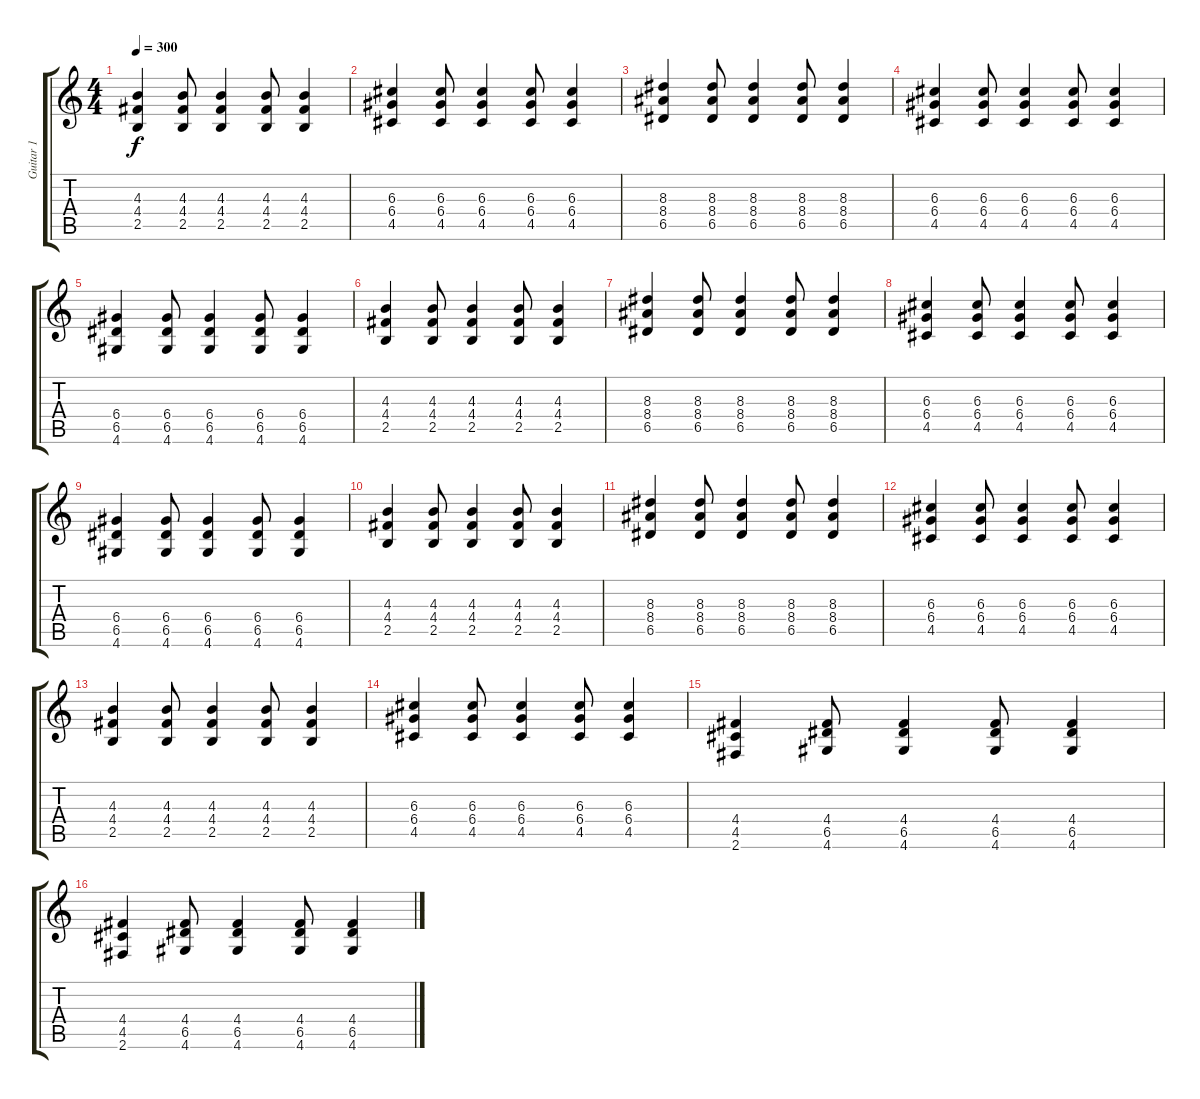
\track ("Guitar 1" "Guitar 1") {instrument distortionguitar}
\staff {score tabs}
\tuning (E4 B3 G3 D3 A2 E2) {hide}
\ts (4 4)
\tempo 300
\clef g2
\ks c
(4.3 4.4 2.5).4{dy f} (4.3 4.4 2.5).8 (4.3 4.4 2.5).4 (4.3 4.4 2.5).8 (4.3 4.4 2.5).4 |
(6.3 6.4 4.5).4 (6.3 6.4 4.5).8 (6.3 6.4 4.5).4 (6.3 6.4 4.5).8 (6.3 6.4 4.5).4 |
(8.3 8.4 6.5).4 (8.3 8.4 6.5).8 (8.3 8.4 6.5).4 (8.3 8.4 6.5).8 (8.3 8.4 6.5).4 |
(6.3 6.4 4.5).4 (6.3 6.4 4.5).8 (6.3 6.4 4.5).4 (6.3 6.4 4.5).8 (6.3 6.4 4.5).4 |
(6.4 6.5 4.6).4 (6.4 6.5 4.6).8 (6.4 6.5 4.6).4 (6.4 6.5 4.6).8 (6.4 6.5 4.6).4 |
(4.3 4.4 2.5).4 (4.3 4.4 2.5).8 (4.3 4.4 2.5).4 (4.3 4.4 2.5).8 (4.3 4.4 2.5).4 |
(8.3 8.4 6.5).4 (8.3 8.4 6.5).8 (8.3 8.4 6.5).4 (8.3 8.4 6.5).8 (8.3 8.4 6.5).4 |
(6.3 6.4 4.5).4 (6.3 6.4 4.5).8 (6.3 6.4 4.5).4 (6.3 6.4 4.5).8 (6.3 6.4 4.5).4 |
(6.4 6.5 4.6).4 (6.4 6.5 4.6).8 (6.4 6.5 4.6).4 (6.4 6.5 4.6).8 (6.4 6.5 4.6).4 |
(4.3 4.4 2.5).4 (4.3 4.4 2.5).8 (4.3 4.4 2.5).4 (4.3 4.4 2.5).8 (4.3 4.4 2.5).4 |
(8.3 8.4 6.5).4 (8.3 8.4 6.5).8 (8.3 8.4 6.5).4 (8.3 8.4 6.5).8 (8.3 8.4 6.5).4 |
(6.3 6.4 4.5).4 (6.3 6.4 4.5).8 (6.3 6.4 4.5).4 (6.3 6.4 4.5).8 (6.3 6.4 4.5).4 |
(4.3 4.4 2.5).4 (4.3 4.4 2.5).8 (4.3 4.4 2.5).4 (4.3 4.4 2.5).8 (4.3 4.4 2.5).4 |
(6.3 6.4 4.5).4 (6.3 6.4 4.5).8 (6.3 6.4 4.5).4 (6.3 6.4 4.5).8 (6.3 6.4 4.5).4 |
(4.4 4.5 2.6).4 (4.4 6.5 4.6).8 (4.4 6.5 4.6).4 (4.4 6.5 4.6).8 (4.4 6.5 4.6).4 |
(4.4 4.5 2.6).4 (4.4 6.5 4.6).8 (4.4 6.5 4.6).4 (4.4 6.5 4.6).8 (4.4 6.5 4.6).4
